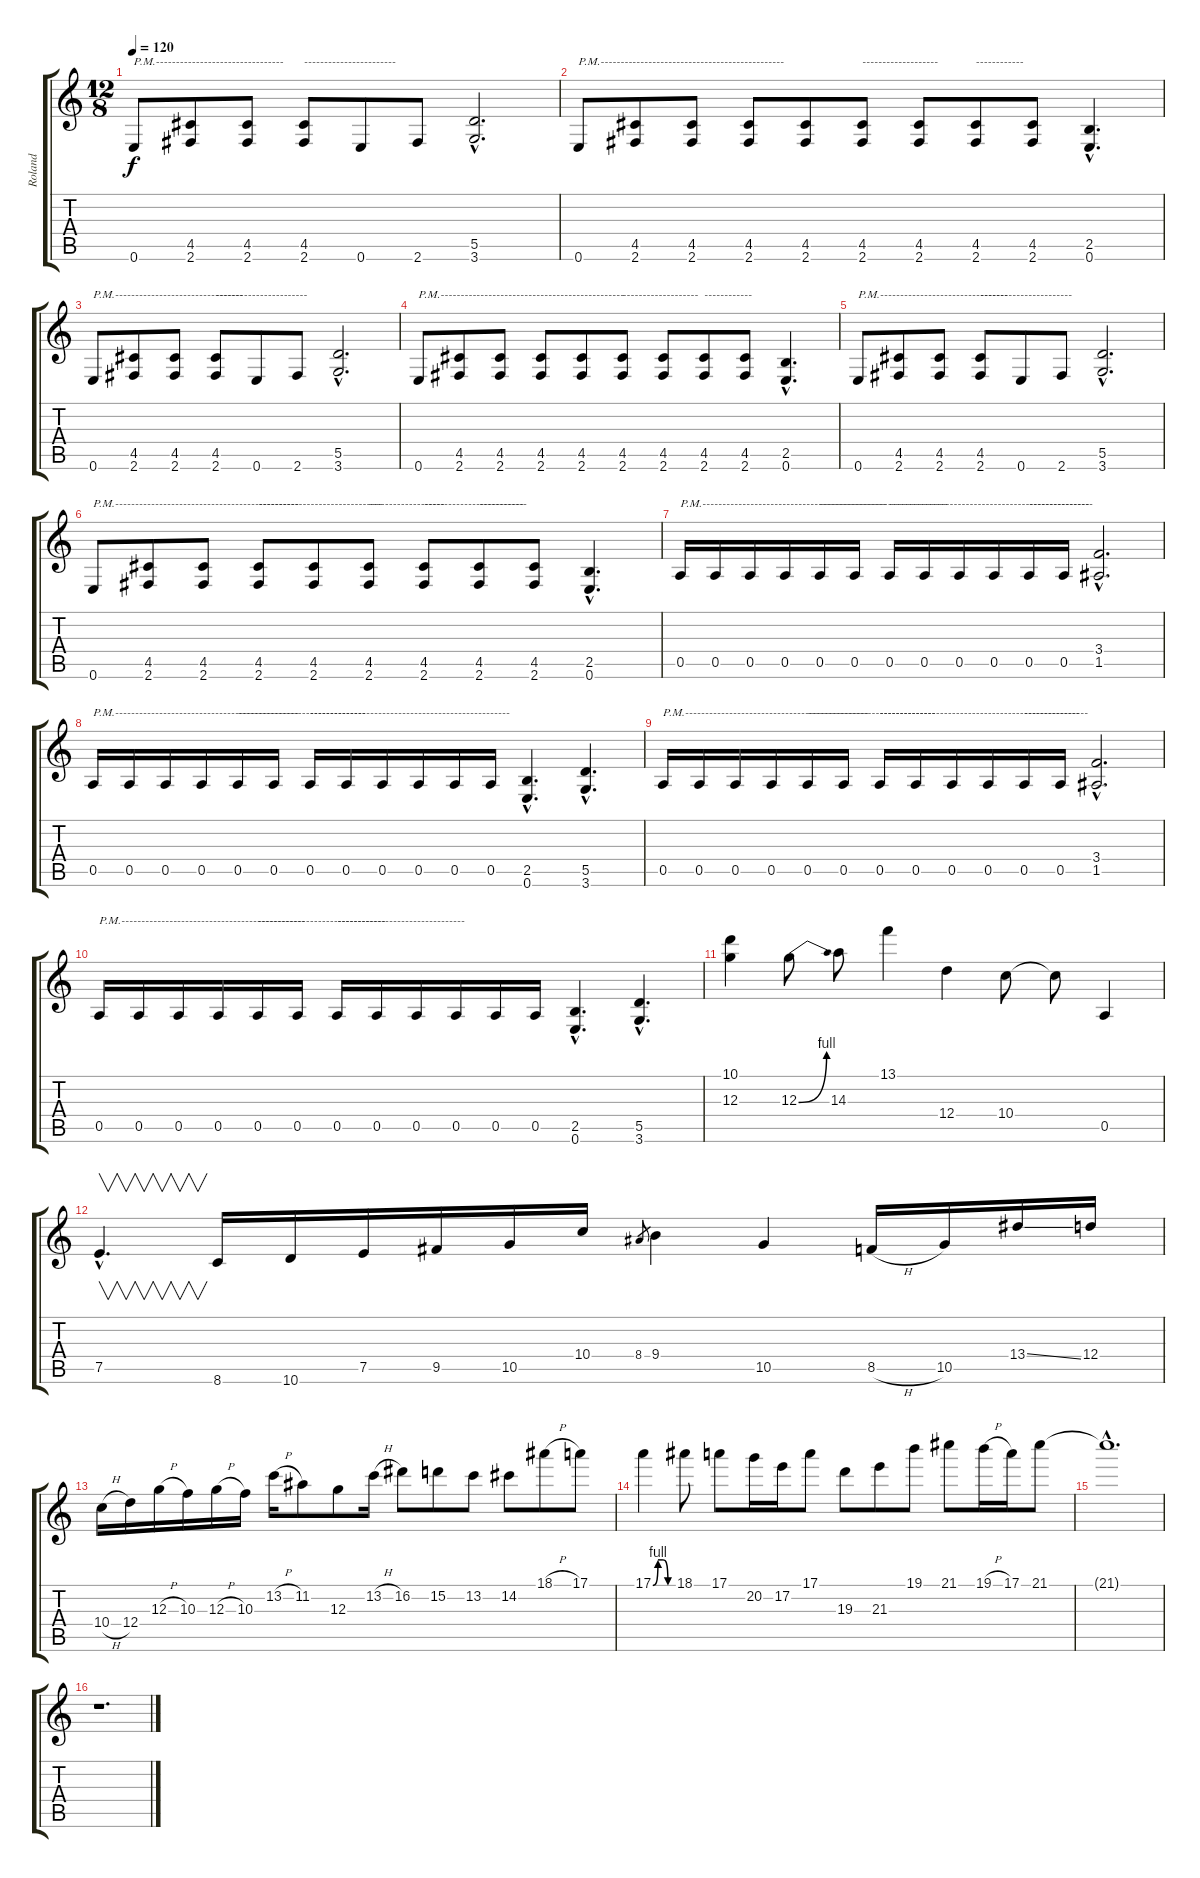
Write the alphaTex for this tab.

\track ("Roland" "Roland") {instrument distortionguitar}
\staff {score tabs}
\tuning (E4 B3 G3 D3 A2 E2) {hide}
\ts (12 8)
\tempo 120
\clef g2
\ks c
0.6.8{txt "P.M.--------------------------------" dy f} (4.5 2.6).8 (4.5 2.6).8 (4.5 2.6).8{txt "-----------------------"} 0.6.8 2.6.8 (5.5{hac} 3.6{hac}).2{d} |
0.6.8{txt "P.M.----------------------------------------------"} (4.5 2.6).8 (4.5 2.6).8 (4.5 2.6).8 (4.5 2.6).8 (4.5 2.6).8{txt "-------------------"} (4.5 2.6).8 (4.5 2.6).8{txt "------------"} (4.5 2.6).8 (2.5{hac} 0.6{hac}).4{d} |
0.6.8{txt "P.M.--------------------------------"} (4.5 2.6).8 (4.5 2.6).8 (4.5 2.6).8{txt "-----------------------"} 0.6.8 2.6.8 (5.5{hac} 3.6{hac}).2{d} |
0.6.8{txt "P.M.----------------------------------------------"} (4.5 2.6).8 (4.5 2.6).8 (4.5 2.6).8 (4.5 2.6).8 (4.5 2.6).8{txt "-------------------"} (4.5 2.6).8 (4.5 2.6).8{txt "------------"} (4.5 2.6).8 (2.5{hac} 0.6{hac}).4{d} |
0.6.8{txt "P.M.--------------------------------"} (4.5 2.6).8 (4.5 2.6).8 (4.5 2.6).8{txt "-----------------------"} 0.6.8 2.6.8 (5.5{hac} 3.6{hac}).2{d} |
0.6.8{txt "P.M.----------------------------------------------"} (4.5 2.6).8 (4.5 2.6).8 (4.5 2.6).8{txt "-------------------------------"} (4.5 2.6).8 (4.5 2.6).8{txt "-------------------"} (4.5 2.6).8{txt "-------------------------"} (4.5 2.6).8{txt "------------"} (4.5 2.6).8 (2.5{hac} 0.6{hac}).4{d} |
0.5.16{txt "P.M.----------------------------------------------"} 0.5.16 0.5.16 0.5.16 0.5.16{txt "--------------------------------"} 0.5.16 0.5.16{txt "--------------------------------------------------"} 0.5.16 0.5.16 0.5.16 0.5.16{txt "----------------"} 0.5.16 (3.4{hac} 1.5{hac}).2{d} |
0.5.16{txt "P.M.----------------------------------------------"} 0.5.16 0.5.16 0.5.16 0.5.16{txt "--------------------------------"} 0.5.16 0.5.16{txt "--------------------------------------------------"} 0.5.16 0.5.16 0.5.16 0.5.16 0.5.16 (2.5{hac} 0.6{hac}).4{d} (5.5{hac} 3.6{hac}).4{d} |
0.5.16{txt "P.M.----------------------------------------------"} 0.5.16 0.5.16 0.5.16 0.5.16{txt "--------------------------------"} 0.5.16 0.5.16{txt "--------------------------------------------------"} 0.5.16 0.5.16 0.5.16 0.5.16{txt "----------------"} 0.5.16 (3.4{hac} 1.5{hac}).2{d} |
0.5.16{txt "P.M.----------------------------------------------"} 0.5.16 0.5.16 0.5.16 0.5.16{txt "--------------------------------"} 0.5.16 0.5.16{txt "--------------------------------"} 0.5.16 0.5.16 0.5.16 0.5.16 0.5.16 (2.5{hac} 0.6{hac}).4{d} (5.5{hac} 3.6{hac}).4{d} |
(10.1 12.3).4 12.3{be (bend 0 0 60 4)}.8 14.3.8 13.1.4 12.4.4 10.4.8 10.4{t}.8 0.5.4 |
7.5{hac}.4{v d} 8.6.16 10.6.16 7.5.16 9.5.16 10.5.16 10.4.16 8.4.8{gr} 9.4.4 10.5.4 8.5{h}.16 10.5.16 13.4{ss}.16 12.4.16 |
10.4{h}.16 12.4.16 12.3{h}.16 10.3.16 12.3{h}.16 10.3.16 13.2{h}.16 11.2.8 12.3.8 13.2{h}.16 16.2.8 15.2.8 13.2.8 14.2.8 18.1{h}.8 17.1.8 |
17.1{be (custom 0 0 15 4 30 4 45 0 60 0)}.4 18.1.8 17.1.8 20.2.16 17.2.16 17.1.8 19.3.8 21.3.8 19.1.8 21.1.8 19.1{h}.16 17.1.16 21.1.8 |
21.1{hac t}.1{d} |
r.1{d}
